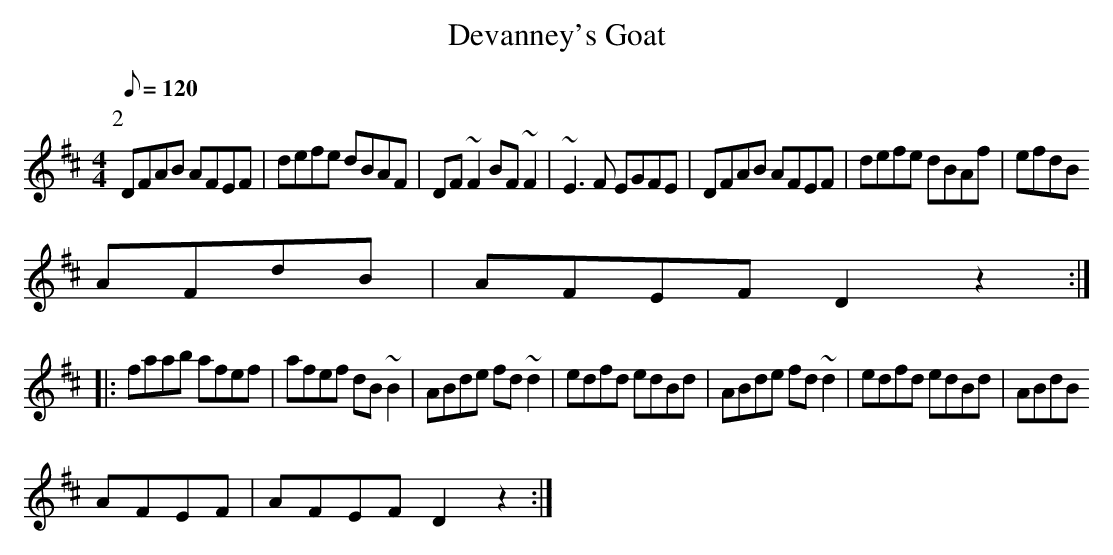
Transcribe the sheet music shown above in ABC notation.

X:1
T:Devanney's Goat
M:4/4
L:1/8
Q:120
K:C
P:2
K:D
DFAB AFEF|defe dBAF|DF ~F2 BF ~F2|~E3 F EGFE|DFAB AFEF|defe dBAf|efdB
AFdB|AFEF D2 z2:|
|:faab afef|afef dB ~B2|ABde fd ~d2|edfd edBd|ABde fd ~d2|edfd edBd|ABdB
AFEF|AFEF D2 z2:|
